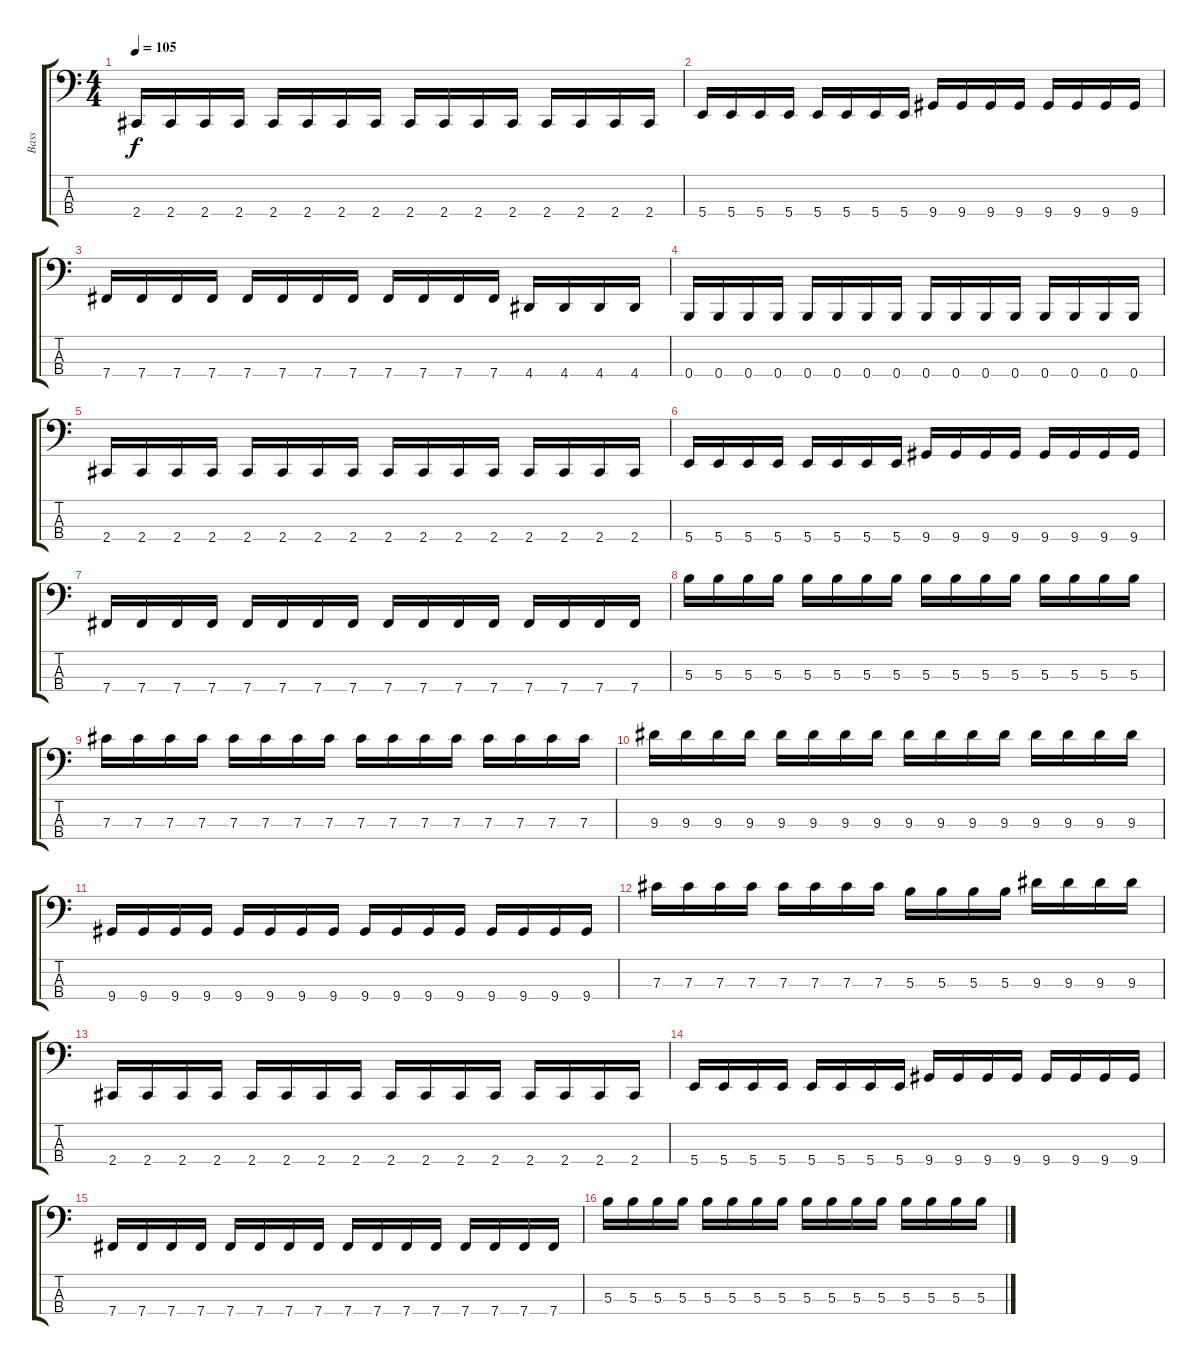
\track ("Bass" "Bass") {instrument electricbassfinger}
\staff {score tabs}
\tuning (E3 B2 Gb2 B0) {hide}
\ts (4 4)
\tempo 105
\clef f4
\ks c
2.4.16{dy f} 2.4.16 2.4.16 2.4.16 2.4.16 2.4.16 2.4.16 2.4.16 2.4.16 2.4.16 2.4.16 2.4.16 2.4.16 2.4.16 2.4.16 2.4.16 |
5.4.16 5.4.16 5.4.16 5.4.16 5.4.16 5.4.16 5.4.16 5.4.16 9.4.16 9.4.16 9.4.16 9.4.16 9.4.16 9.4.16 9.4.16 9.4.16 |
7.4.16 7.4.16 7.4.16 7.4.16 7.4.16 7.4.16 7.4.16 7.4.16 7.4.16 7.4.16 7.4.16 7.4.16 4.4.16 4.4.16 4.4.16 4.4.16 |
0.4.16 0.4.16 0.4.16 0.4.16 0.4.16 0.4.16 0.4.16 0.4.16 0.4.16 0.4.16 0.4.16 0.4.16 0.4.16 0.4.16 0.4.16 0.4.16 |
2.4.16 2.4.16 2.4.16 2.4.16 2.4.16 2.4.16 2.4.16 2.4.16 2.4.16 2.4.16 2.4.16 2.4.16 2.4.16 2.4.16 2.4.16 2.4.16 |
5.4.16 5.4.16 5.4.16 5.4.16 5.4.16 5.4.16 5.4.16 5.4.16 9.4.16 9.4.16 9.4.16 9.4.16 9.4.16 9.4.16 9.4.16 9.4.16 |
7.4.16 7.4.16 7.4.16 7.4.16 7.4.16 7.4.16 7.4.16 7.4.16 7.4.16 7.4.16 7.4.16 7.4.16 7.4.16 7.4.16 7.4.16 7.4.16 |
5.3.16 5.3.16 5.3.16 5.3.16 5.3.16 5.3.16 5.3.16 5.3.16 5.3.16 5.3.16 5.3.16 5.3.16 5.3.16 5.3.16 5.3.16 5.3.16 |
7.3.16 7.3.16 7.3.16 7.3.16 7.3.16 7.3.16 7.3.16 7.3.16 7.3.16 7.3.16 7.3.16 7.3.16 7.3.16 7.3.16 7.3.16 7.3.16 |
9.3.16 9.3.16 9.3.16 9.3.16 9.3.16 9.3.16 9.3.16 9.3.16 9.3.16 9.3.16 9.3.16 9.3.16 9.3.16 9.3.16 9.3.16 9.3.16 |
9.4.16 9.4.16 9.4.16 9.4.16 9.4.16 9.4.16 9.4.16 9.4.16 9.4.16 9.4.16 9.4.16 9.4.16 9.4.16 9.4.16 9.4.16 9.4.16 |
7.3.16 7.3.16 7.3.16 7.3.16 7.3.16 7.3.16 7.3.16 7.3.16 5.3.16 5.3.16 5.3.16 5.3.16 9.3.16 9.3.16 9.3.16 9.3.16 |
2.4.16 2.4.16 2.4.16 2.4.16 2.4.16 2.4.16 2.4.16 2.4.16 2.4.16 2.4.16 2.4.16 2.4.16 2.4.16 2.4.16 2.4.16 2.4.16 |
5.4.16 5.4.16 5.4.16 5.4.16 5.4.16 5.4.16 5.4.16 5.4.16 9.4.16 9.4.16 9.4.16 9.4.16 9.4.16 9.4.16 9.4.16 9.4.16 |
7.4.16 7.4.16 7.4.16 7.4.16 7.4.16 7.4.16 7.4.16 7.4.16 7.4.16 7.4.16 7.4.16 7.4.16 7.4.16 7.4.16 7.4.16 7.4.16 |
5.3.16 5.3.16 5.3.16 5.3.16 5.3.16 5.3.16 5.3.16 5.3.16 5.3.16 5.3.16 5.3.16 5.3.16 5.3.16 5.3.16 5.3.16 5.3.16
